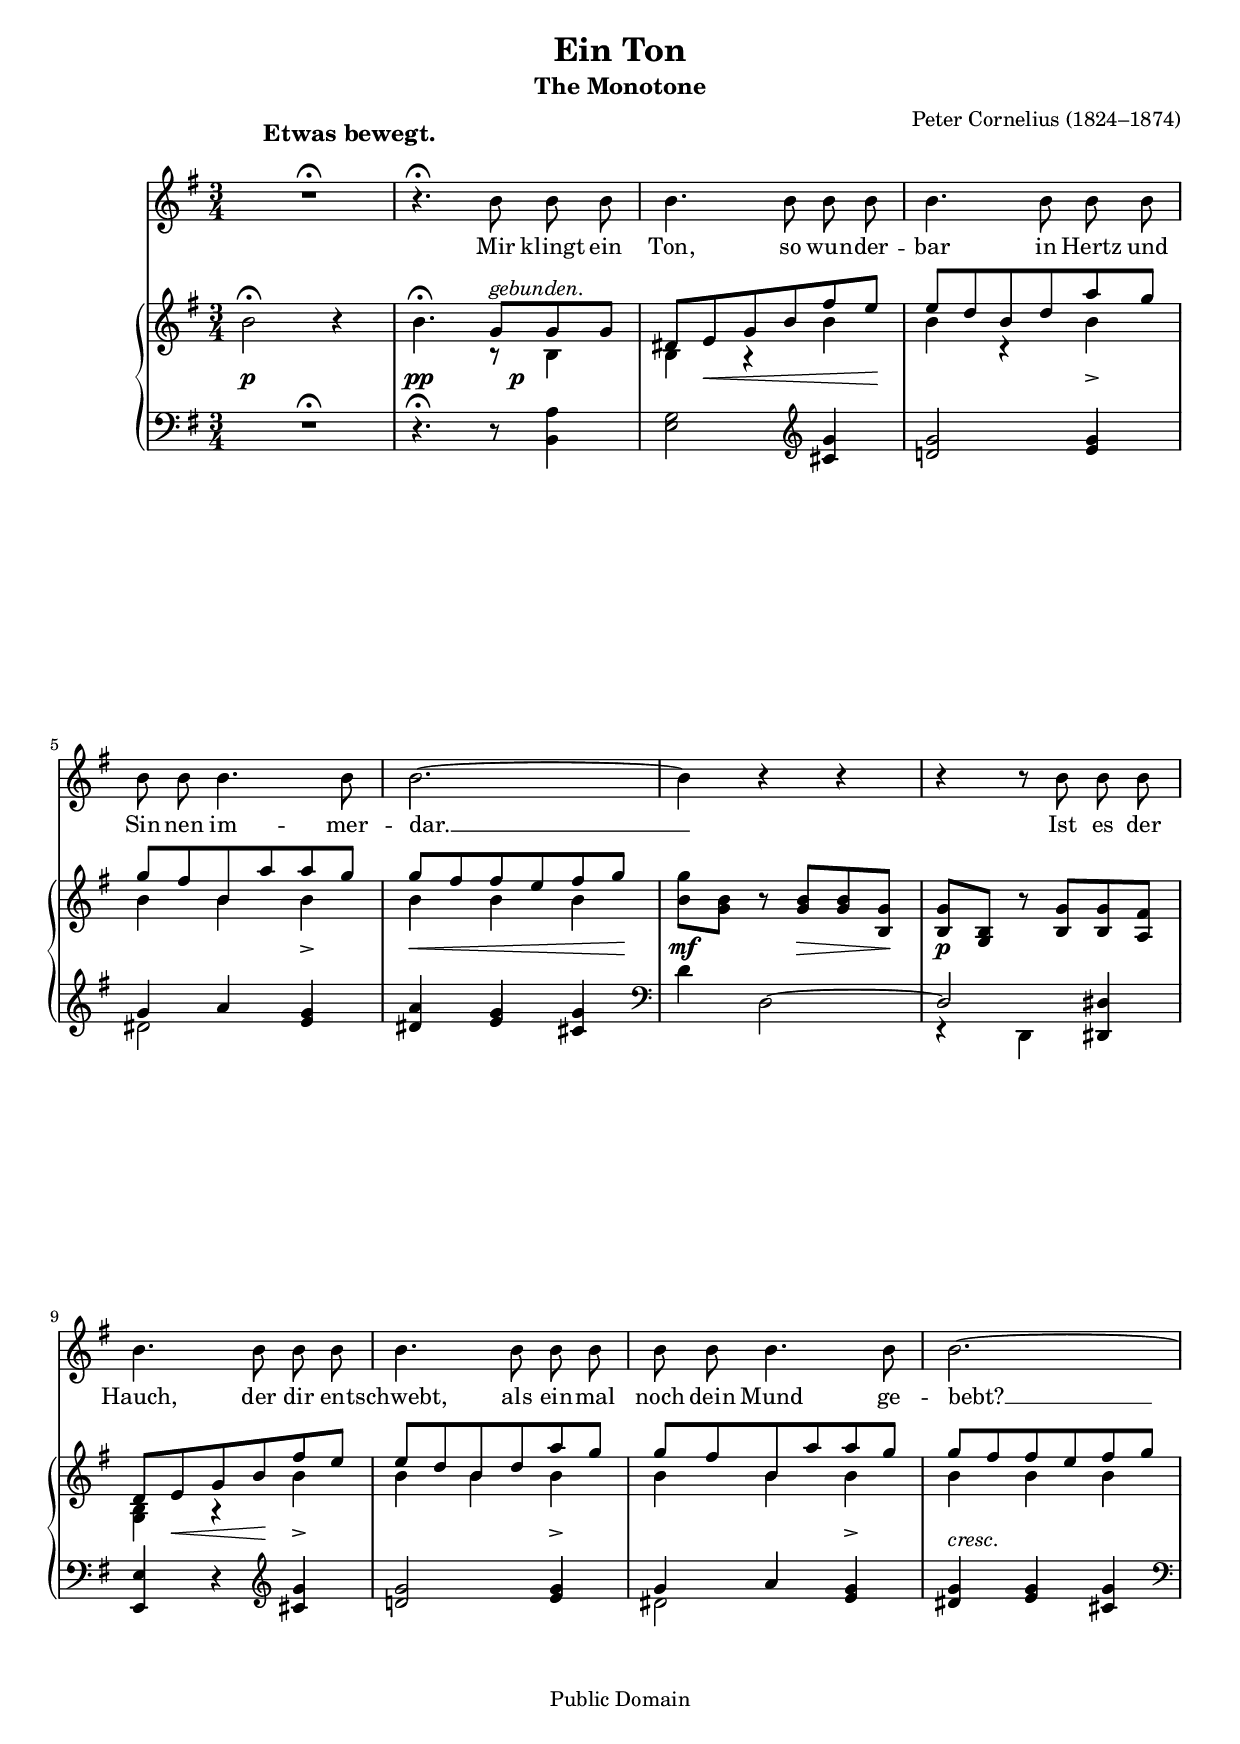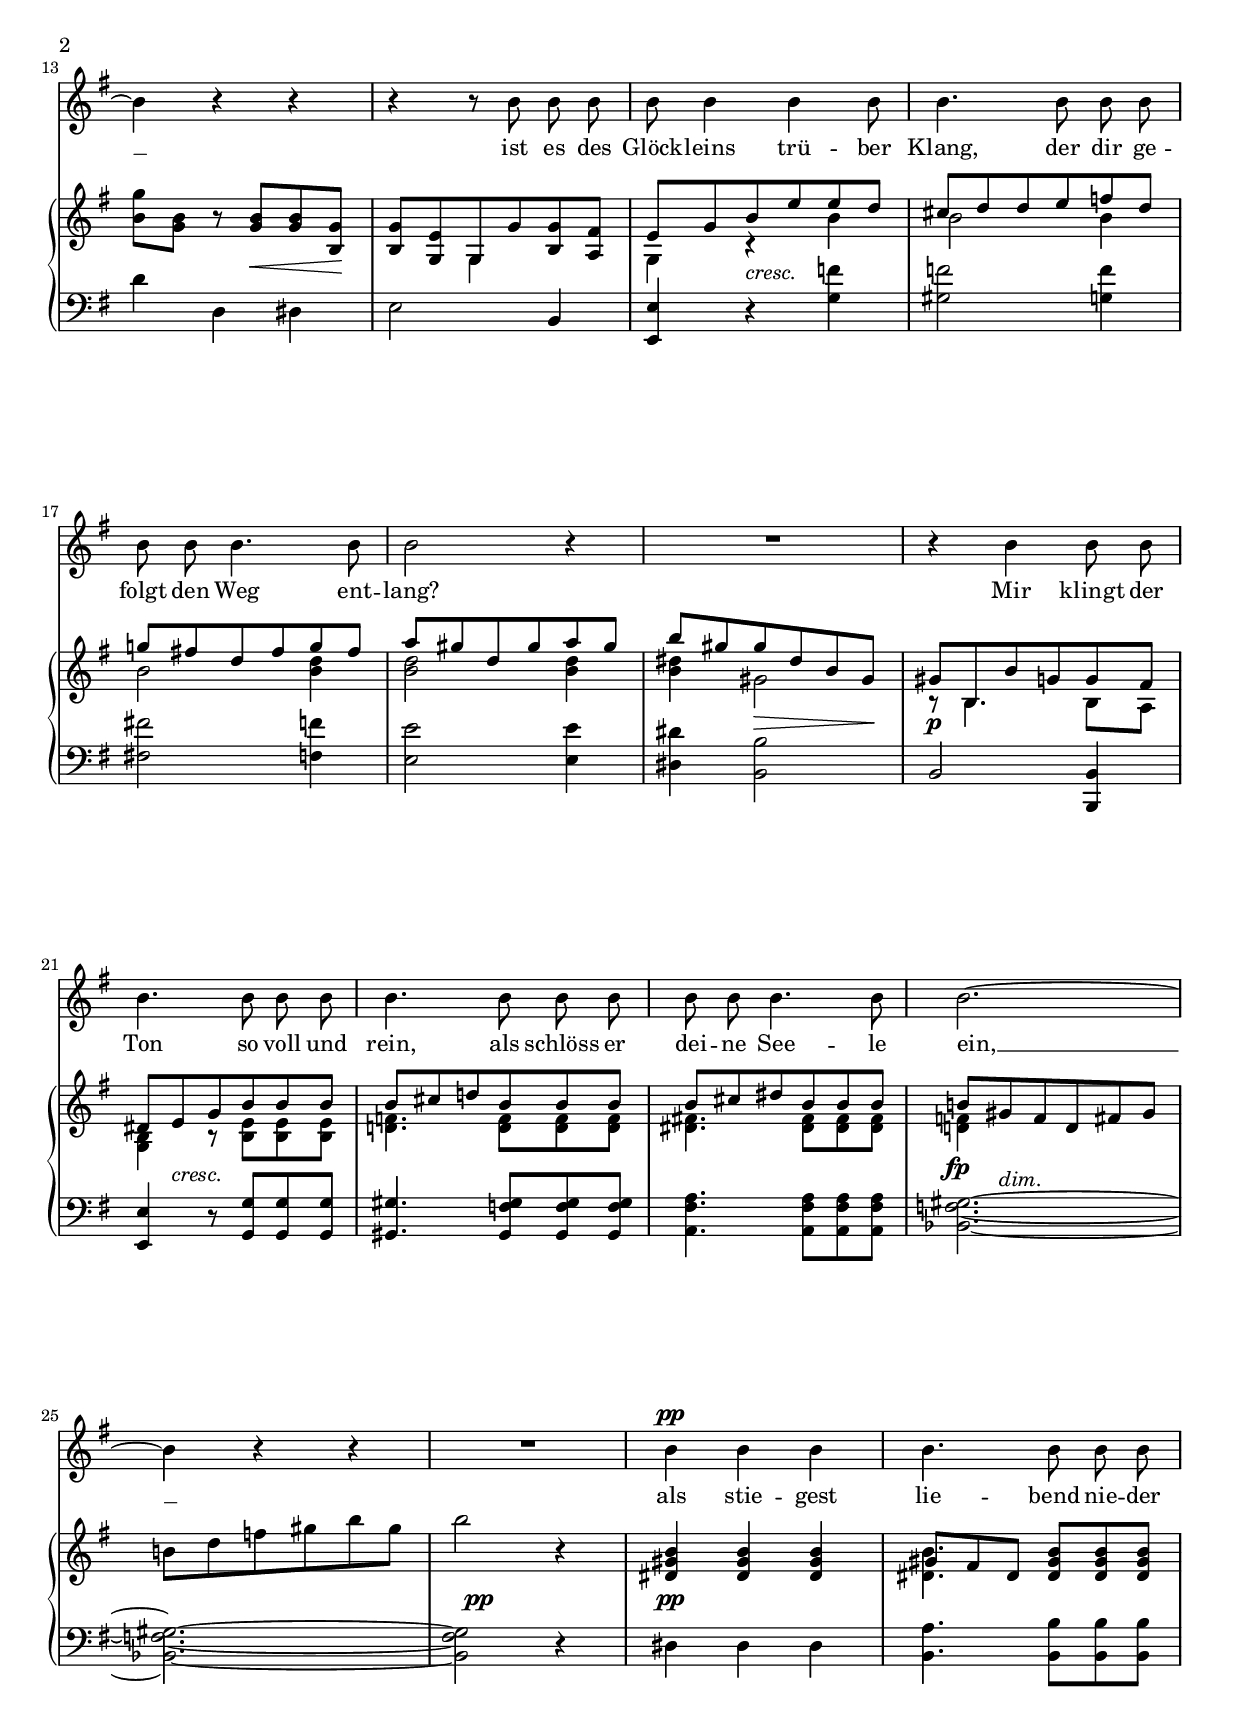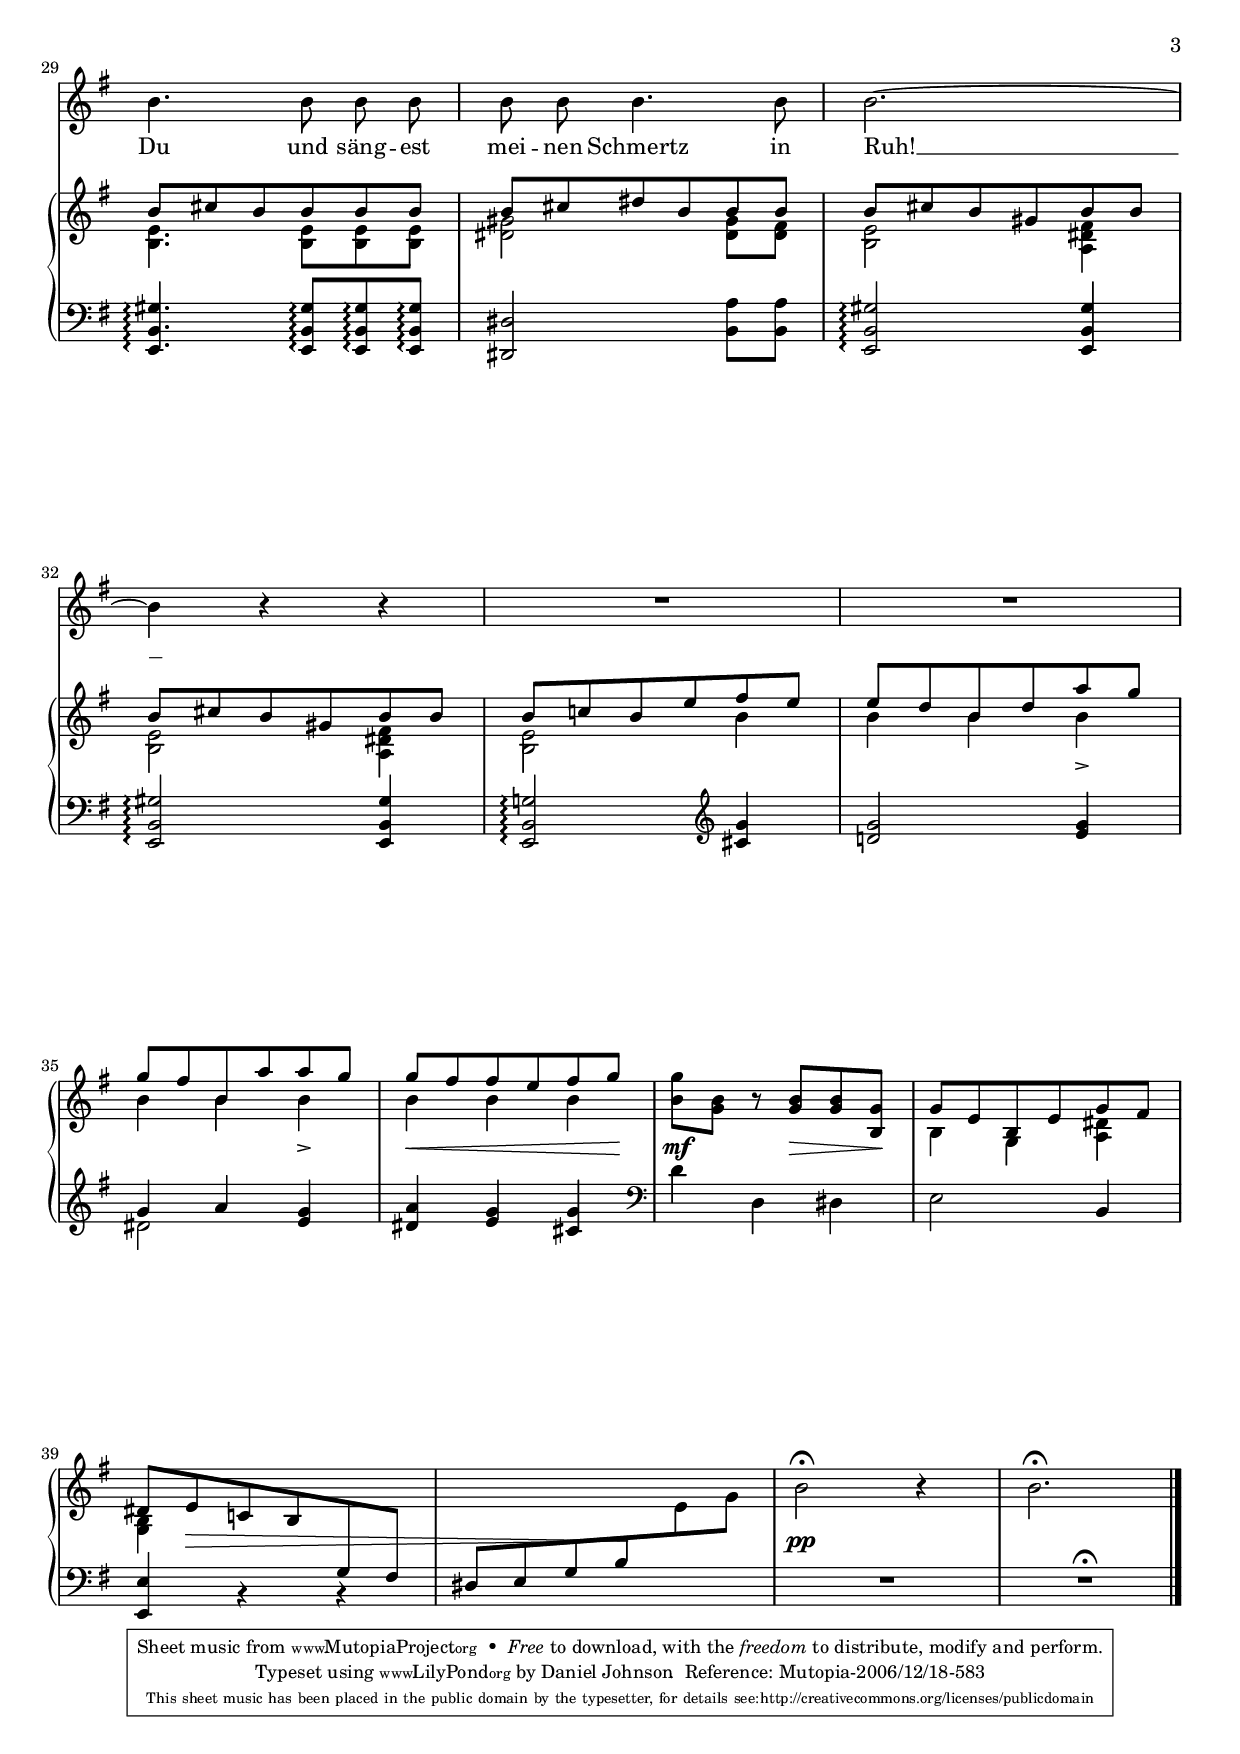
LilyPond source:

\version "2.10.0"
#(set-global-staff-size 18)

\paper {
	top-margin = 0.25\in
	bottom-margin = 0.25\in
	print-page-number = ##t
	head-separation = 0\in
	ragged-last-bottom = ##f
	system-count = 11
}

\header {
	title = "Ein Ton"
	subtitle = "The Monotone"
	composer = "Peter Cornelius (1824–1874)"

	%mutopia-specific headers:
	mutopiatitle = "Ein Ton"
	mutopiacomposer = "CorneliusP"
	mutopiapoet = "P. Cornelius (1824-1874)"
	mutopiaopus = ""
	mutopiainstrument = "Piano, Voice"
	date = "19th Century"
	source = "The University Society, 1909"
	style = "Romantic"
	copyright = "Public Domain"
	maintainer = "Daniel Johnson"
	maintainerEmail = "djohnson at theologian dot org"
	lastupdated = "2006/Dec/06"
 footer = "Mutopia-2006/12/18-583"
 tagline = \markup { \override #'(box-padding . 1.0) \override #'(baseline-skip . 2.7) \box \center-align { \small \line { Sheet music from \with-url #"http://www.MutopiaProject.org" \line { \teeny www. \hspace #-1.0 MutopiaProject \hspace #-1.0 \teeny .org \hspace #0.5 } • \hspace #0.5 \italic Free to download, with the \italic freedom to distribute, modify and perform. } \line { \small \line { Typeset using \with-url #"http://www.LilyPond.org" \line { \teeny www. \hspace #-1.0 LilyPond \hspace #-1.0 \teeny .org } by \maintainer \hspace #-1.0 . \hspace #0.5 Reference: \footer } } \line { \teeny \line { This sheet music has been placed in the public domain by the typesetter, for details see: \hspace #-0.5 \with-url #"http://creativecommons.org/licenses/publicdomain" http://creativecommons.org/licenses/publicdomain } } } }
}


sopNotes = {
	\clef treble
	\time 3/4
	\key e \minor
	\autoBeamOff
	%Page 1 Line 1
	\once \override Score.RehearsalMark #'extra-offset = #'(7.0 . 2.0)
	\mark \markup {\large \bold "Etwas bewegt."}
	R2.^\fermataMarkup | r4.\fermata b'8 b'8 b'8 | b'4. b'8 b'8 b'8 | b'4. b'8 b'8 b'8 |
	%Page 1 Line 2
	b'8 b'8 b'4. b'8 | b'2. ~ | b'4 r4 r4 | r4 r8 b'8 b'8 b'8 |
	%Page 1 Line 3
	b'4. b'8 b'8 b'8 | b'4. b'8 b'8 b'8 | b'8 b'8 b'4. b'8 |
	
	%Page 2 Line 1
	b'2. ~ | b'4 r4 r4 | r4 r8 b'8 b'8 b'8 | b'8 b'4 b'4 b'8 |
	%Page 2 Line 3
	b'4. b'8 b'8 b'8 | b'8 b'8 b'4. b'8 | b'2 r4 | R2. |
	%Page 2 Line 3
	r4 b'4 b'8 b'8 | b'4. b'8 b'8 b'8 | b'4. b'8 b'8 b'8 |
	%Page 2 Line 4
	b'8 b'8 b'4. b'8 | b'2. ~ | b'4 r4 r4 | R2. |
	
	%Page 3 Line 1
	b'4^\pp b'4 b'4 | b'4. b'8 b'8 b'8 | b'4. b'8 b'8 b'8 |
	%Page 3 Line 2
	b'8 b'8 b'4. b'8 | b'2. ~ | b'4 r4 r4 | R2. |
	R2.*8
}

rhOne = {
	\clef treble
	\time 3/4
	\key e \minor
	\oneVoice
	%Page 1 Line 1
	b'2\fermata b'4\rest | b'4.\fermata \voiceOne g'8^\markup{\italic "gebunden."}[ g'8 g'8] | dis'8[ e'8 g'8 b'8 fis''8 e''8] | e''8[ d''8 b'8 d''8 a''8 g''8] |
	%Page 1 Line 2
	g''8[ fis''8 b'8 a''8 a''8 g''8] | g''8[ fis''8 fis''8 e''8 fis''8 g''8] | \oneVoice <b' g''>8[ <g' b'>8] r8 <g' b'>8[ <g' b'>8 <b g'>8] | <b g'>8[ <g b>8] r8 <b g'>8[ <b g'>8 <a fis'>8] | \voiceOne
	%Page 1 Line 3
	d'8[ e'8 g'8 b'8 fis''8 e''8] | e''8[ d''8 b'8 d''8 a''8 g''8] | g''8[ fis''8 b'8 a''8 a''8 g''8] |
	%Page 2 Line 1
	g''8[ fis''8 fis''8 e''8 fis''8 g''8] | \oneVoice <b' g''>8[ <g' b'>8] r8 <g' b'>8[ <g' b'>8 <b g'>8] |
	\voiceOne <b g'>8[ <g e'>8 g8 g'8 <b g'>8 <a fis'>8] | e'8[ g'8 b'8 e''8 e''8 d''8] |
	%Page 2 Line 2
	cis''8[ d''8 d''8 e''8 f''8 d''8] | g''!8[ fis''!8 d''8 fis''8 g''8 fis''8] | a''8[ gis''8 d''8 gis''8 a''8 gis''8] | b''8[ gis''8 gis''8 dis''8 b'8 gis'8] |
	%Page 2 Line 3
	gis'8[ b8 b'8 g'8 g'8 fis'8] | dis'8[ e'8 g'8 b'8 b'8 b'8] | b'8[ cis''8 d''!8 b'8 b'8 b'8] |
	%Page 2 Line 4
	b'8[ cis''8 dis''8 b'8 b'8 b'8] | b'!8[ gis'8 f'8 d'8 fis'8 gis'8] | \oneVoice b'!8[ d''8 f''8 gis''8 b''8 gis''8] | b''2 r4 |
	%Page 3 Line 1
	<dis' gis' b'>4 <dis' gis' b'>4 <dis' gis' b'>4 | \stemDown <dis' b'>4. \voiceOne <dis' gis' b'>8[ <dis' gis' b'>8 <dis' gis' b'>8] | b'8[ cis''8 b'8 b'8 b'8 b'8] |
	%Page 3 Line 2
	b'8[ cis''8 dis''8 b'8 b'8 b'8] | b'8[ cis''8 b'8 gis'8 b'8 b'8] | b'8[ cis''8 b'8 gis'8 b'8 b'8] | b'8[ c''!8 b'8 e''8 fis''8 e''8] |
	%Page 3 Line 3
	e''8[ d''8 b'8 d''8 a''8 g''8] | g''8[ fis''8 b'8 a''8 a''8 g''8] | g''8[ fis''8 fis''8 e''8 fis''8 g''8] | \oneVoice <b' g''>8[ <g' b'>8] r8 <g' b'>8[ <g' b'>8 <b g'>8] | \voiceOne
	%Page 3 Line 4
	g'8[ e'8 b8 e'8 g'8 fis'8] | dis'8[ e'8 c'!8 b8 \change Staff = lh g8 fis8] | dis8[ e8 g8 b8 \change Staff = rh \stemDown e'8 g'8] | \oneVoice b'2\fermata r4 | b'2.\fermata \bar "|."
}

rhTwo = {
	\clef treble
	\time 3/4
	\key e \minor
	\voiceTwo
	s2. | s4. r8 b4 | b4 r4 b'4 | b'4 r4 b'4 |
	b'4 b'4 b'4 | b'4 b'4 b'4 | s2. | s2. |
	<g b>4 r4 b'4 | b'4 b'4 b'4 | b'4 b'4 b'4 |
	
	b'4 b'4 b'4 | s2. | s4 g4 s4 | g4 r4 b'4 |
	b'2 b'4 | b'2 <b' d''>4 | <b' d''>2 <b' d''>4 | <b' dis''>4 gis'2 |
	r8 \once\override Staff.NoteCollision #'merge-differently-dotted = ##t b4. b8 a8 | <g b>4 r8 <b e'>8[ <b e'>8 <b e'>8] | <d'! f'!>4. <d' f'>8[ <d' f'>8 <d' f'>8] |
	<dis' fis'!>4. <dis' fis'>8[ <dis' fis'>8 <dis' fis'>8] | <d'! f'>4 s2 | s2.*2 |
	
	s2. | \stemUp gis'8[ fis'8 dis'8] \voiceTwo s4. | <b e'>4. <b e'>8[ <b e'>8 <b e'>8] |
	<dis' gis'>2 <dis' gis'>8[ <dis' fis'>8] | <b e'>2 <a dis' fis'>4 | <b e'>2 <a dis' fis'>4 | <b e'>2 b'4 |
	b'4 b'4 b'4 | b'4 b'4 b'4 | b'4 b'4 b'4 | s2. |
	b4 g4 <a dis'>4 | <g b>4 s2 | s2.*3 |
}

lhOne = {
	\clef bass
	\time 3/4
	\key e \minor
	\oneVoice
	R2.^\fermataMarkup | r4.\fermata r8 <b, a>4 | <e g>2 \clef treble <cis' g'>4 | <d'! g'>2 <e' g'>4 |
	\voiceOne g'4 a'4 \oneVoice <e' g'>4 | <dis' a'>4 <e' g'>4 <cis' g'>4 | \clef bass d'4 d2 ~ | \voiceOne d2 \oneVoice <dis, dis>4 |
	<e, e>4 r4 \clef treble <cis' g'>4 | <d'! g'>2 <e' g'>4 | \voiceOne g'4 a'4 \oneVoice <e' g'>4 |
	
	<dis' g'>4 <e' g'>4 <cis' g'>4 | \clef bass d'4 d4 dis4 | e2 b,4 | <e, e>4 r4 <g f'>4 |
	<gis f'>2 <g f'>4 | <fis! fis'!>2 <f f'>4 | <e e'>2 <e e'>4 | <dis dis'>4 <b, b>2 |
	b,2 <b,, b,>4 | <e, e>4 r8 <g, g>8[ <g, g>8 <g, g>8] | <gis, gis>4. <gis, f gis>8[ <gis, f gis>8 <gis, f gis>8] |
	<a, fis a>4. <a, fis a>8[ <a, fis a>8 <a, fis a>8] | <bes, f gis>2. ~ | <bes, f gis>2. ~ | <bes, f gis>2 r4 |
	
	dis4 dis4 dis4 | <b, a>4. <b, b>8[ <b, b>8 <b, b>8] | <e, b, gis>4.\arpeggio <e, b, gis>8\arpeggio[ <e, b, gis>8\arpeggio <e, b, gis>8\arpeggio] |
	<dis, dis>2 <b, a>8[ <b, a>8] | <e, b, gis>2\arpeggio <e, b, gis>4 | <e, b, gis>2\arpeggio <e, b, gis>4 | <e, b, g!>2\arpeggio \clef treble <cis' g'>4 |
	<d'! g'>2 <e' g'>4 | \voiceOne g'4 a'4 \oneVoice <e' g'>4 | <dis' a'>4 <e' g'>4 <cis' g'>4 | \clef bass d'4 d4 dis4 |
	e2 b,4 | <e, e>4 b,4\rest b,4\rest | s2. | R2. | R2.^\fermataMarkup
}

lhTwo = {
	\clef bass
	\time 3/4
	\key e \minor
	\voiceTwo
	s2.*4
	dis'2 s4 | s2. | s2. | e,4\rest d,4 s4 |
	s2.*2 | dis'2 s4
	
	s2.*4
	s2.*4
	s2.*3
	s2.*3
	
	s2.*3
	s2.*4
	s2. s2. | dis'2 s4
}

dynamics = {
	s2.\p | s4.\pp s16 s16\p s4 | s8 s8\< s4. s8\! | s2 s4-> |
	s2 s4-> | s2\< s8 s8\! s4.\mf s4\> s8\! | s2.\p |
	s8 s8\< s8 s8\! s4-> | s2 s4-> | s2 s4-> |
	
	s2.-"cresc." | s4. s8\< s8 s8\! | s2. | s4 s4-"cresc." s4 |
	s2.*3 | s4 s4.\> s8\! |
	s2.\p | s8 s8-"cresc." s2 | s2. |
	s2. | s8\fp s8-"dim." s2 | s2. | s8 s8\pp s2 |
	
	s2.\pp | s2.*2 |
	s2.*4
	s2 s4-> | s2 s4-> | s2\< s8 s8\! | s4.\mf s8\> s8 s8\! |
	s2. | s8 s8\> s2 | s4. s8\! s4 | s2.\pp
}

textGer = \lyricmode {
	Mir klingt ein Ton, so wun -- der -- bar in Hertz und Sin -- nen im -- mer -- dar. __
	Ist es der Hauch, der dir ent -- schwebt, als ein -- mal noch dein Mund ge -- bebt? __
	ist es des Glöck -- leins trü -- ber Klang, der dir ge -- folgt den Weg ent -- lang?
	Mir klingt der Ton so voll und rein, als schlöss er dei -- ne See -- le ein, __
	als stie -- gest lie -- bend nie -- der Du und säng -- est mei -- nen Schmertz in Ruh! __
}

\score {
	<<
		\context Staff = melStaff {
			\context Voice = mel { \sopNotes }
			\override Staff.VerticalAxisGroup #'minimum-Y-extent = #'(-3 . 3)
		}
		\lyricsto mel \new Lyrics \textGer

		\context PianoStaff <<
			\context Staff = rh {
				<<
					\context Voice = rhA { \rhOne }
					\context Voice = rhB { \rhTwo }
				>>
			}
			\context Dynamics = dynamics \dynamics
			\context Staff = lh
			{
				<<
					\context Voice = lhA { \lhOne }
					\context Voice = lhB { \lhTwo }
				>>
			}
		>>
	>>
	\layout {
		\context { \RemoveEmptyStaffContext }
		\context {
			\type "Engraver_group"
			\name Dynamics
			\alias Voice % So that \cresc works, for example.
			\consists "Output_property_engraver"
     
			\override VerticalAxisGroup #'minimum-Y-extent = #'(-1 . 1)
			\consists "Script_engraver"
			\consists "Dynamic_engraver"
			\consists "Text_engraver"
     
			\override TextScript #'font-size = #1.0
			\override TextScript #'font-shape = #'italic
			\override TextScript #'extra-offset = #'(0 . 1.0)
			\override DynamicText #'extra-offset = #'(0 . 2.5)
			\override Script #'extra-offset = #'(0 . 1.0)
			\override Hairpin #'extra-offset = #'(0 . 2.5)
     
			\consists "Skip_event_swallow_translator"
     
			\consists "Axis_group_engraver"
		}
		\context {
			\PianoStaff
			\accepts Dynamics
			\override VerticalAlignment #'forced-distance = #6.5
		}
		\context {
			\Staff
			\override SeparationItem #'padding = #0.75
		}
	}
	
  \midi {
    \context {
      \Score
      tempoWholesPerMinute = #(ly:make-moment 90 4)
      }
    }


}
